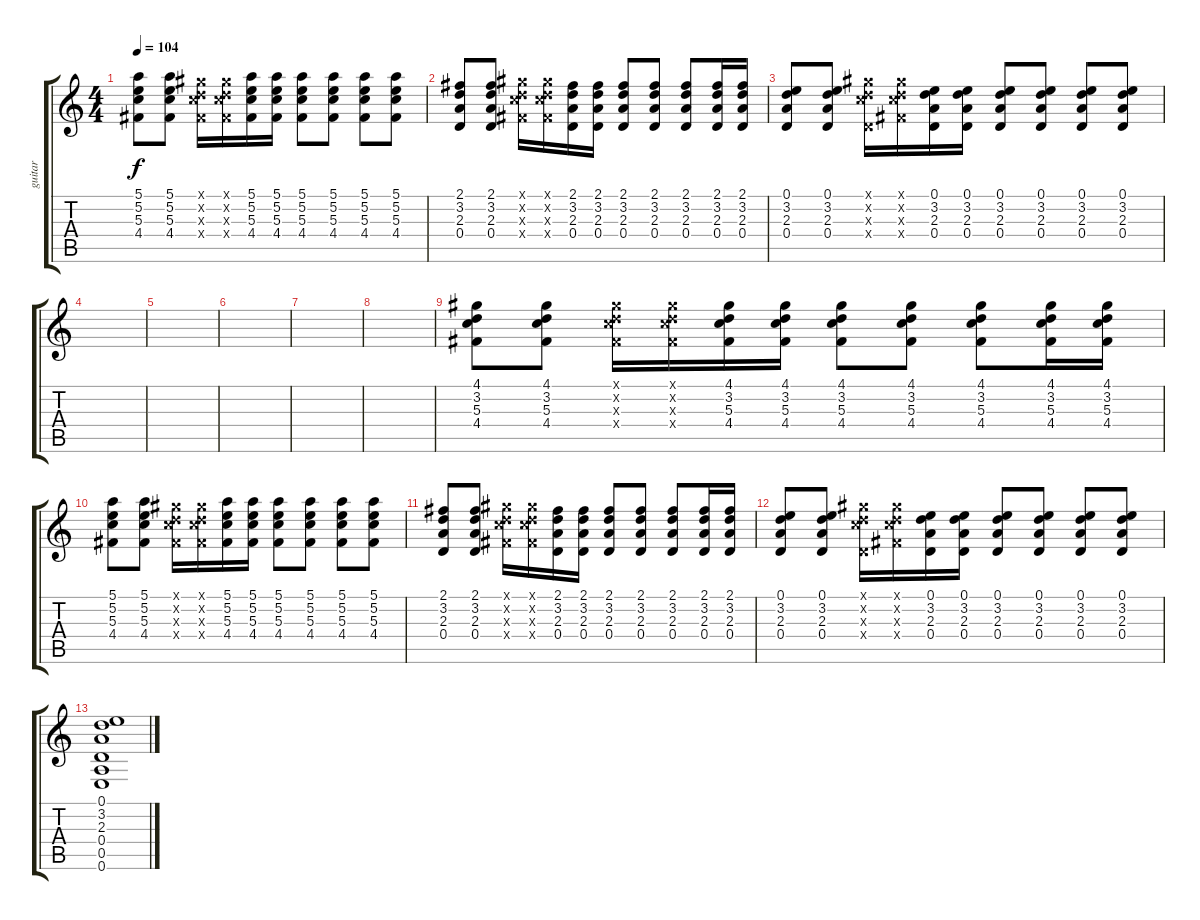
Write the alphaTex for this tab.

\track ("guitar" "guitar") {instrument acousticguitarsteel}
\staff {score tabs}
\tuning (E4 B3 G3 D3 A2 E2) {hide}
\ts (4 4)
\tempo 104
\clef g2
\ks c
(5.1 5.2 5.3 4.4).8{dy f} (5.1 5.2 5.3 4.4).8 (4.1{x} 3.2{x} 5.3{x} 4.4{x}).16 (4.1{x} 3.2{x} 5.3{x} 4.4{x}).16 (5.1 5.2 5.3 4.4).16 (5.1 5.2 5.3 4.4).16 (5.1 5.2 5.3 4.4).8 (5.1 5.2 5.3 4.4).8 (5.1 5.2 5.3 4.4).8 (5.1 5.2 5.3 4.4).8 |
(2.1 3.2 2.3 0.4).8 (2.1 3.2 2.3 0.4).8 (4.1{x} 3.2{x} 5.3{x} 4.4{x}).16 (4.1{x} 3.2{x} 5.3{x} 4.4{x}).16 (2.1 3.2 2.3 0.4).16 (2.1 3.2 2.3 0.4).16 (2.1 3.2 2.3 0.4).8 (2.1 3.2 2.3 0.4).8 (2.1 3.2 2.3 0.4).8 (2.1 3.2 2.3 0.4).16 (2.1 3.2 2.3 0.4).16 |
(0.1 3.2 2.3 0.4).8 (0.1 3.2 2.3 0.4).8 (4.1{x} 3.2{x} 5.3{x} 0.4{x}).16 (4.1{x} 3.2{x} 5.3{x} 4.4{x}).16 (0.1 3.2 2.3 0.4).16 (0.1 3.2 2.3 0.4).16 (0.1 3.2 2.3 0.4).8 (0.1 3.2 2.3 0.4).8 (0.1 3.2 2.3 0.4).8 (0.1 3.2 2.3 0.4).8 |
|
|
|
|
|
(4.1 3.2 5.3 4.4).8 (4.1 3.2 5.3 4.4).8 (4.1{x} 3.2{x} 5.3{x} 4.4{x}).16 (4.1{x} 3.2{x} 5.3{x} 4.4{x}).16 (4.1 3.2 5.3 4.4).16 (4.1 3.2 5.3 4.4).16 (4.1 3.2 5.3 4.4).8 (4.1 3.2 5.3 4.4).8 (4.1 3.2 5.3 4.4).8 (4.1 3.2 5.3 4.4).16 (4.1 3.2 5.3 4.4).16 |
(5.1 5.2 5.3 4.4).8 (5.1 5.2 5.3 4.4).8 (4.1{x} 3.2{x} 5.3{x} 4.4{x}).16 (4.1{x} 3.2{x} 5.3{x} 4.4{x}).16 (5.1 5.2 5.3 4.4).16 (5.1 5.2 5.3 4.4).16 (5.1 5.2 5.3 4.4).8 (5.1 5.2 5.3 4.4).8 (5.1 5.2 5.3 4.4).8 (5.1 5.2 5.3 4.4).8 |
(2.1 3.2 2.3 0.4).8 (2.1 3.2 2.3 0.4).8 (4.1{x} 3.2{x} 5.3{x} 4.4{x}).16 (4.1{x} 3.2{x} 5.3{x} 4.4{x}).16 (2.1 3.2 2.3 0.4).16 (2.1 3.2 2.3 0.4).16 (2.1 3.2 2.3 0.4).8 (2.1 3.2 2.3 0.4).8 (2.1 3.2 2.3 0.4).8 (2.1 3.2 2.3 0.4).16 (2.1 3.2 2.3 0.4).16 |
(0.1 3.2 2.3 0.4).8 (0.1 3.2 2.3 0.4).8 (4.1{x} 3.2{x} 5.3{x} 0.4{x}).16 (4.1{x} 3.2{x} 5.3{x} 4.4{x}).16 (0.1 3.2 2.3 0.4).16 (0.1 3.2 2.3 0.4).16 (0.1 3.2 2.3 0.4).8 (0.1 3.2 2.3 0.4).8 (0.1 3.2 2.3 0.4).8 (0.1 3.2 2.3 0.4).8 |
(0.1 3.2 2.3 0.4 0.5 0.6).1
